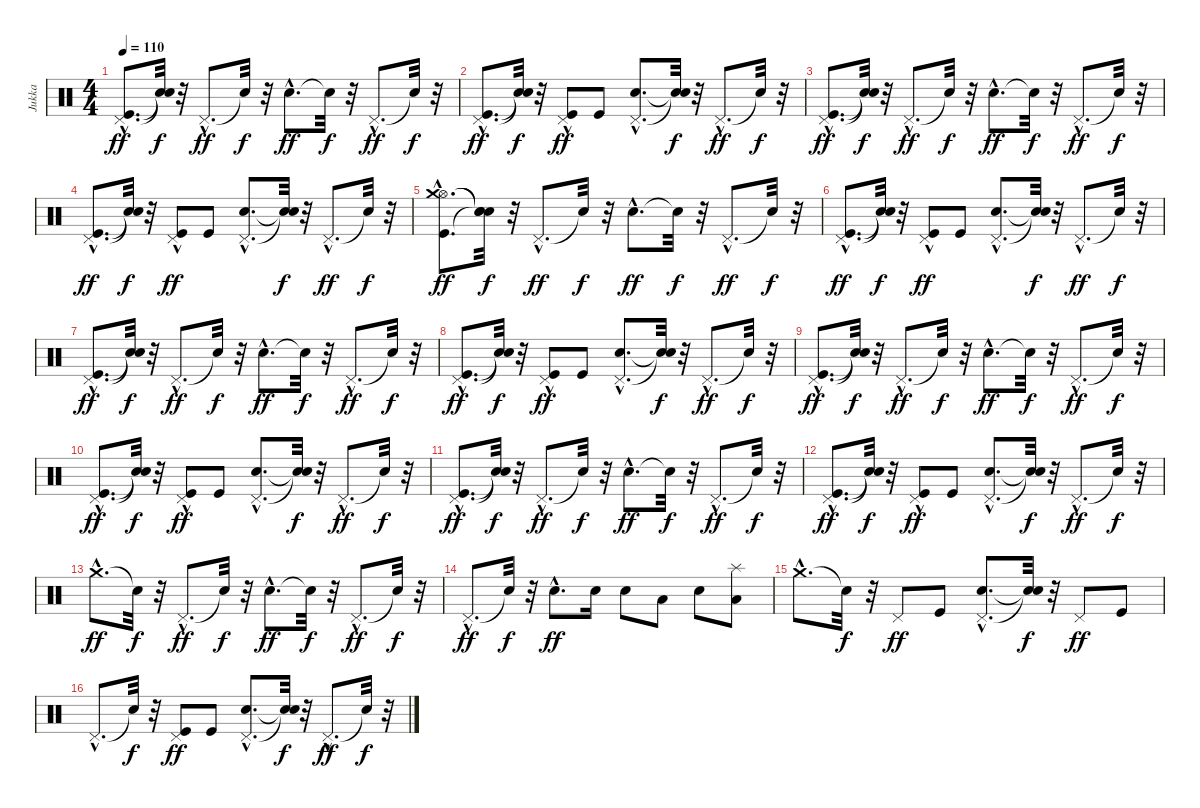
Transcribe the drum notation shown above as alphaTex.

\track ("Jukka" "Jukka") {instrument percussion}
\staff {score}
\articulation defaults
\ts (4 4)
\tempo 110
\clef neutral
\ks c
("Kick (hit)"{hac} "Pedal Hi-Hat (hit)"{hac}).8{d dy ff} ("Snare (hit)"{t} "Snare (hit)"{t}).32{dy f} r.32 "Pedal Hi-Hat (hit)"{hac}.8{d dy ff} "Snare (hit)"{t}.32{dy f} r.32 "Electric Snare (hit)"{hac}.8{d dy ff} "Snare (hit)"{t}.32{dy f} r.32 "Pedal Hi-Hat (hit)"{hac}.8{d dy ff} "Snare (hit)"{t}.32{dy f} r.32 |
("Kick (hit)"{hac} "Pedal Hi-Hat (hit)"{hac}).8{d dy ff} ("Snare (hit)"{t} "Snare (hit)"{t}).32{dy f} r.32 ("Kick (hit)" "Pedal Hi-Hat (hit)"{hac}).8{dy ff} "Kick (hit)".8 ("Electric Snare (hit)"{hac} "Pedal Hi-Hat (hit)"{hac}).8{d} ("Snare (hit)"{t} "Snare (hit)"{t}).32{dy f} r.32 "Pedal Hi-Hat (hit)"{hac}.8{d dy ff} "Snare (hit)"{t}.32{dy f} r.32 |
("Kick (hit)"{hac} "Pedal Hi-Hat (hit)"{hac}).8{d dy ff} ("Snare (hit)"{t} "Snare (hit)"{t}).32{dy f} r.32 "Pedal Hi-Hat (hit)"{hac}.8{d dy ff} "Snare (hit)"{t}.32{dy f} r.32 "Electric Snare (hit)"{hac}.8{d dy ff} "Snare (hit)"{t}.32{dy f} r.32 "Pedal Hi-Hat (hit)"{hac}.8{d dy ff} "Snare (hit)"{t}.32{dy f} r.32 |
("Kick (hit)"{hac} "Pedal Hi-Hat (hit)"{hac}).8{d dy ff} ("Snare (hit)"{t} "Snare (hit)"{t}).32{dy f} r.32 ("Kick (hit)" "Pedal Hi-Hat (hit)"{hac}).8{dy ff} "Kick (hit)".8 ("Electric Snare (hit)"{hac} "Pedal Hi-Hat (hit)"{hac}).8{d} ("Snare (hit)"{t} "Snare (hit)"{t}).32{dy f} r.32 "Pedal Hi-Hat (hit)"{hac}.8{d dy ff} "Snare (hit)"{t}.32{dy f} r.32 |
("Kick (hit)"{hac} "Hi-Hat (open)"{hac} "Crash medium (hit)"{hac}).8{d dy ff} ("Snare (hit)"{t} "Snare (hit)"{t} "Snare (hit)"{t}).32{dy f} r.32 "Pedal Hi-Hat (hit)"{hac}.8{d dy ff} "Snare (hit)"{t}.32{dy f} r.32 "Electric Snare (hit)"{hac}.8{d dy ff} "Snare (hit)"{t}.32{dy f} r.32 "Pedal Hi-Hat (hit)"{hac}.8{d dy ff} "Snare (hit)"{t}.32{dy f} r.32 |
("Kick (hit)"{hac} "Pedal Hi-Hat (hit)"{hac}).8{d dy ff} ("Snare (hit)"{t} "Snare (hit)"{t}).32{dy f} r.32 ("Kick (hit)" "Pedal Hi-Hat (hit)"{hac}).8{dy ff} "Kick (hit)".8 ("Electric Snare (hit)"{hac} "Pedal Hi-Hat (hit)"{hac}).8{d} ("Snare (hit)"{t} "Snare (hit)"{t}).32{dy f} r.32 "Pedal Hi-Hat (hit)"{hac}.8{d dy ff} "Snare (hit)"{t}.32{dy f} r.32 |
("Kick (hit)"{hac} "Pedal Hi-Hat (hit)"{hac}).8{d dy ff} ("Snare (hit)"{t} "Snare (hit)"{t}).32{dy f} r.32 "Pedal Hi-Hat (hit)"{hac}.8{d dy ff} "Snare (hit)"{t}.32{dy f} r.32 "Electric Snare (hit)"{hac}.8{d dy ff} "Snare (hit)"{t}.32{dy f} r.32 "Pedal Hi-Hat (hit)"{hac}.8{d dy ff} "Snare (hit)"{t}.32{dy f} r.32 |
("Kick (hit)"{hac} "Pedal Hi-Hat (hit)"{hac}).8{d dy ff} ("Snare (hit)"{t} "Snare (hit)"{t}).32{dy f} r.32 ("Kick (hit)" "Pedal Hi-Hat (hit)"{hac}).8{dy ff} "Kick (hit)".8 ("Electric Snare (hit)"{hac} "Pedal Hi-Hat (hit)"{hac}).8{d} ("Snare (hit)"{t} "Snare (hit)"{t}).32{dy f} r.32 "Pedal Hi-Hat (hit)"{hac}.8{d dy ff} "Snare (hit)"{t}.32{dy f} r.32 |
("Kick (hit)"{hac} "Pedal Hi-Hat (hit)"{hac}).8{d dy ff} ("Snare (hit)"{t} "Snare (hit)"{t}).32{dy f} r.32 "Pedal Hi-Hat (hit)"{hac}.8{d dy ff} "Snare (hit)"{t}.32{dy f} r.32 "Electric Snare (hit)"{hac}.8{d dy ff} "Snare (hit)"{t}.32{dy f} r.32 "Pedal Hi-Hat (hit)"{hac}.8{d dy ff} "Snare (hit)"{t}.32{dy f} r.32 |
("Kick (hit)"{hac} "Pedal Hi-Hat (hit)"{hac}).8{d dy ff} ("Snare (hit)"{t} "Snare (hit)"{t}).32{dy f} r.32 ("Kick (hit)" "Pedal Hi-Hat (hit)"{hac}).8{dy ff} "Kick (hit)".8 ("Electric Snare (hit)"{hac} "Pedal Hi-Hat (hit)"{hac}).8{d} ("Snare (hit)"{t} "Snare (hit)"{t}).32{dy f} r.32 "Pedal Hi-Hat (hit)"{hac}.8{d dy ff} "Snare (hit)"{t}.32{dy f} r.32 |
("Kick (hit)"{hac} "Pedal Hi-Hat (hit)"{hac}).8{d dy ff} ("Snare (hit)"{t} "Snare (hit)"{t}).32{dy f} r.32 "Pedal Hi-Hat (hit)"{hac}.8{d dy ff} "Snare (hit)"{t}.32{dy f} r.32 "Electric Snare (hit)"{hac}.8{d dy ff} "Snare (hit)"{t}.32{dy f} r.32 "Pedal Hi-Hat (hit)"{hac}.8{d dy ff} "Snare (hit)"{t}.32{dy f} r.32 |
("Kick (hit)"{hac} "Pedal Hi-Hat (hit)"{hac}).8{d dy ff} ("Snare (hit)"{t} "Snare (hit)"{t}).32{dy f} r.32 ("Kick (hit)" "Pedal Hi-Hat (hit)"{hac}).8{dy ff} "Kick (hit)".8 ("Electric Snare (hit)"{hac} "Pedal Hi-Hat (hit)"{hac}).8{d} ("Snare (hit)"{t} "Snare (hit)"{t}).32{dy f} r.32 "Pedal Hi-Hat (hit)"{hac}.8{d dy ff} "Snare (hit)"{t}.32{dy f} r.32 |
"Crash medium (hit)"{hac}.8{d dy ff} "Snare (hit)"{t}.32{dy f} r.32 "Pedal Hi-Hat (hit)"{hac}.8{d dy ff} "Snare (hit)"{t}.32{dy f} r.32 "Electric Snare (hit)"{hac}.8{d dy ff} "Snare (hit)"{t}.32{dy f} r.32 "Pedal Hi-Hat (hit)"{hac}.8{d dy ff} "Snare (hit)"{t}.32{dy f} r.32 |
"Pedal Hi-Hat (hit)"{hac}.8{d dy ff} "Snare (hit)"{t}.32{dy f} r.32 "Electric Snare (hit)"{hac}.8{d dy ff} "Electric Snare (hit)".16 "Electric Snare (hit)".8 "Low Floor Tom (hit)".8 "Electric Snare (hit)".8 ("Low Floor Tom (hit)" "Splash (hit)").8 |
"Crash medium (hit)"{hac}.8{d} "Snare (hit)"{t}.32{dy f} r.32 "Pedal Hi-Hat (hit)".8{dy ff} "Kick (hit)".8 ("Electric Snare (hit)"{hac} "Pedal Hi-Hat (hit)"{hac}).8{d} ("Snare (hit)"{t} "Snare (hit)"{t}).32{dy f} r.32 "Pedal Hi-Hat (hit)".8{dy ff} "Kick (hit)".8 |
"Pedal Hi-Hat (hit)"{hac}.8{d} "Snare (hit)"{t}.32{dy f} r.32 ("Kick (hit)" "Pedal Hi-Hat (hit)").8{dy ff} "Kick (hit)".8 ("Electric Snare (hit)"{hac} "Pedal Hi-Hat (hit)"{hac}).8{d} ("Snare (hit)"{t} "Snare (hit)"{t}).32{dy f} r.32 "Pedal Hi-Hat (hit)"{hac}.8{d dy ff} "Snare (hit)"{t}.32{dy f} r.32
